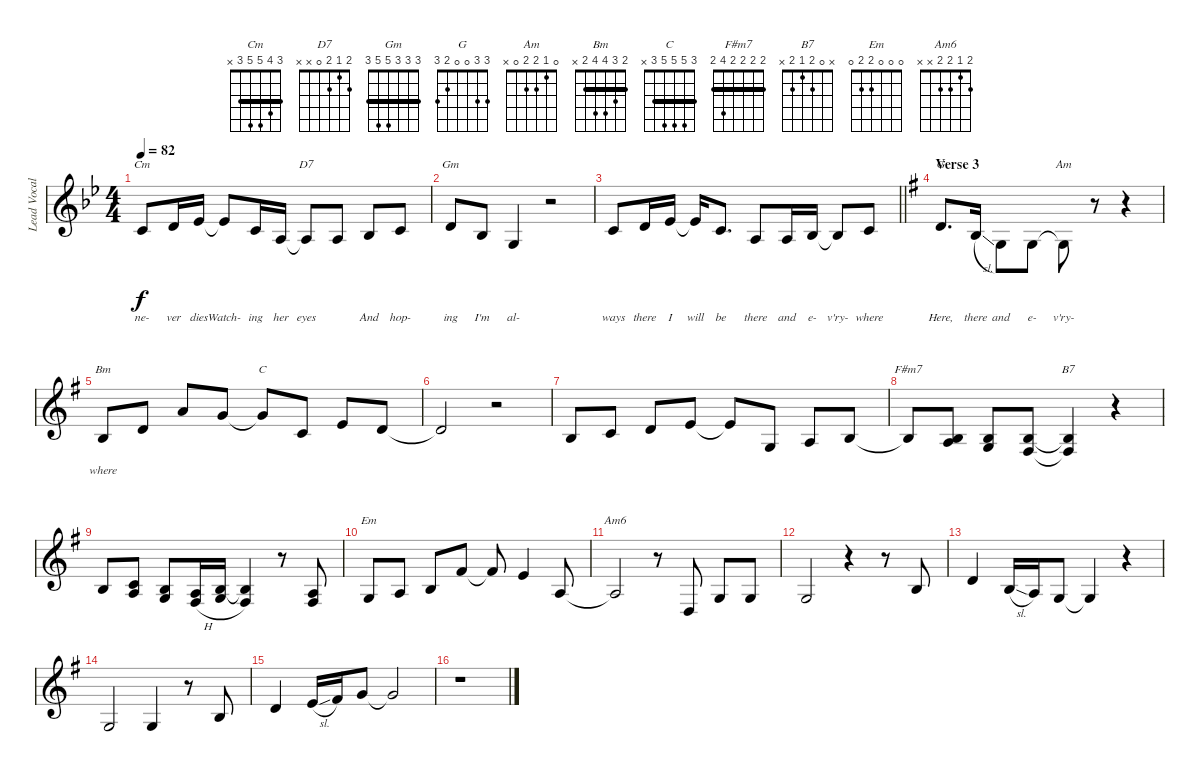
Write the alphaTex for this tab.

\track ("Lead Vocal" "Lead Vocal") {instrument tenorsax}
\staff {score}
\tuning (E4 B3 G3 D3 A2 E2) {hide}
\chord ("Cm" 3 4 5 5 3 x) {barre 3}
\chord ("D7" 2 1 2 0 x x)
\chord ("Gm" 3 3 3 5 5 3) {barre 3}
\chord ("G" 3 3 0 0 2 3)
\chord ("Am" 0 1 2 2 0 x)
\chord ("Bm" 2 3 4 4 2 x) {barre 2}
\chord ("C" 3 5 5 5 3 x) {barre 3}
\chord ("F#m7" 2 2 2 2 4 2) {barre 2}
\chord ("B7" x 0 2 1 2 x)
\chord ("Em" 0 0 0 2 2 0)
\chord ("Am6" 2 1 2 2 x x)
\ts (4 4)
\tempo 82
\clef g2
\ks bb
1.2.8{ch "Cm" lyrics (0 "ne-") lyrics (1 "") lyrics (2 "") lyrics (3 "") lyrics (4 "") dy f} 3.2.16{lyrics (0 "ver") lyrics (1 "") lyrics (2 "") lyrics (3 "") lyrics (4 "")} 4.2.16{lyrics (0 "dies") lyrics (1 "") lyrics (2 "") lyrics (3 "") lyrics (4 "")} 4.2{t}.8{lyrics (0 "Watch-") lyrics (1 "") lyrics (2 "") lyrics (3 "") lyrics (4 "")} 1.2.16{lyrics (0 "ing") lyrics (1 "") lyrics (2 "") lyrics (3 "") lyrics (4 "")} 2.3.16{lyrics (0 "her") lyrics (1 "") lyrics (2 "") lyrics (3 "") lyrics (4 "")} 2.3{t}.8{ch "D7" lyrics (0 "eyes") lyrics (1 "") lyrics (2 "") lyrics (3 "") lyrics (4 "")} 2.3.8{lyrics (0 "") lyrics (1 "") lyrics (2 "") lyrics (3 "") lyrics (4 "")} 3.3.8{lyrics (0 "And") lyrics (1 "") lyrics (2 "") lyrics (3 "") lyrics (4 "")} 1.2.8{lyrics (0 "hop-") lyrics (1 "") lyrics (2 "") lyrics (3 "") lyrics (4 "")} |
3.2.8{ch "Gm" lyrics (0 "ing") lyrics (1 "") lyrics (2 "") lyrics (3 "") lyrics (4 "")} 3.3.8{lyrics (0 "I'm") lyrics (1 "") lyrics (2 "") lyrics (3 "") lyrics (4 "")} 0.3.4{lyrics (0 "al-") lyrics (1 "") lyrics (2 "") lyrics (3 "") lyrics (4 "")} r.2 |
\barLineRight lightlight
1.2.8{lyrics (0 "ways") lyrics (1 "") lyrics (2 "") lyrics (3 "") lyrics (4 "")} 3.2.16{lyrics (0 "there") lyrics (1 "") lyrics (2 "") lyrics (3 "") lyrics (4 "")} 4.2.16{lyrics (0 "I") lyrics (1 "") lyrics (2 "") lyrics (3 "") lyrics (4 "")} 4.2{t}.16{lyrics (0 "will") lyrics (1 "") lyrics (2 "") lyrics (3 "") lyrics (4 "")} 5.3.8{d lyrics (0 "be") lyrics (1 "") lyrics (2 "") lyrics (3 "") lyrics (4 "")} 2.3.8{lyrics (0 "there") lyrics (1 "") lyrics (2 "") lyrics (3 "") lyrics (4 "")} 2.3.16{lyrics (0 "and") lyrics (1 "") lyrics (2 "") lyrics (3 "") lyrics (4 "")} 3.3.16{lyrics (0 "e-") lyrics (1 "") lyrics (2 "") lyrics (3 "") lyrics (4 "")} 3.3{t}.8{lyrics (0 "v'ry-") lyrics (1 "") lyrics (2 "") lyrics (3 "") lyrics (4 "")} 1.2.8{lyrics (0 "where") lyrics (1 "") lyrics (2 "") lyrics (3 "") lyrics (4 "")} |
\section ("" "Verse 3")
\ks eminor
3.2.8{d ch "G" lyrics (0 "Here,") lyrics (1 "") lyrics (2 "") lyrics (3 "") lyrics (4 "")} 4.3{sl}.16{lyrics (0 "there") lyrics (1 "") lyrics (2 "") lyrics (3 "") lyrics (4 "")} 0.3.8{lyrics (0 "and") lyrics (1 "") lyrics (2 "") lyrics (3 "") lyrics (4 "") beam Down} 0.3.8{lyrics (0 "e-") lyrics (1 "") lyrics (2 "") lyrics (3 "") lyrics (4 "") beam Down} 0.3{t}.8{ch "Am" lyrics (0 "v'ry-") lyrics (1 "") lyrics (2 "") lyrics (3 "") lyrics (4 "") beam Down} r.8 r.4 |
0.2.8{ch "Bm" lyrics (0 "where") lyrics (1 "") lyrics (2 "") lyrics (3 "") lyrics (4 "")} 3.2.8 5.1.8 3.1.8 3.1{t}.8{ch "C"} 1.2.8 0.1.8 3.2.8 |
3.2{t}.2 r.2 |
0.2.8 1.2.8 3.2.8 0.1.8 0.1{t}.8 0.3.8 2.3.8 0.2.8 |
0.2{t}.8{ch "F#m7"} (0.2 2.3).8 (0.2 0.3).8 (0.2 4.4).8 (0.2{t} 4.4{t}).4{ch "B7"} r.4 |
0.2.8 (1.2 2.3).8 (0.2 0.3).8 (2.3{h} 4.4{h}).16 (4.3 5.4{h}).16 (4.3{t} 4.4).4 r.8 (2.3 4.4).8 |
0.3.8{ch "Em"} 2.3.8 0.2.8 2.1.8 2.1{t}.8 0.1.4 2.3.8 |
\ks g
2.3{t}.2{ch "Am6"} r.8 0.4.8 0.3.8 0.3.8 |
\ks eminor
0.3.2 r.4 r.8 0.2.8 |
3.2.4 4.3{sl}.16 2.3.16 0.3.8 0.3{t}.4 r.4 |
0.3.2 0.3.4 r.8 0.2.8 |
3.2.4 0.1{sl}.16 2.1.16 3.1.8 3.1{t}.2 |
r.1
